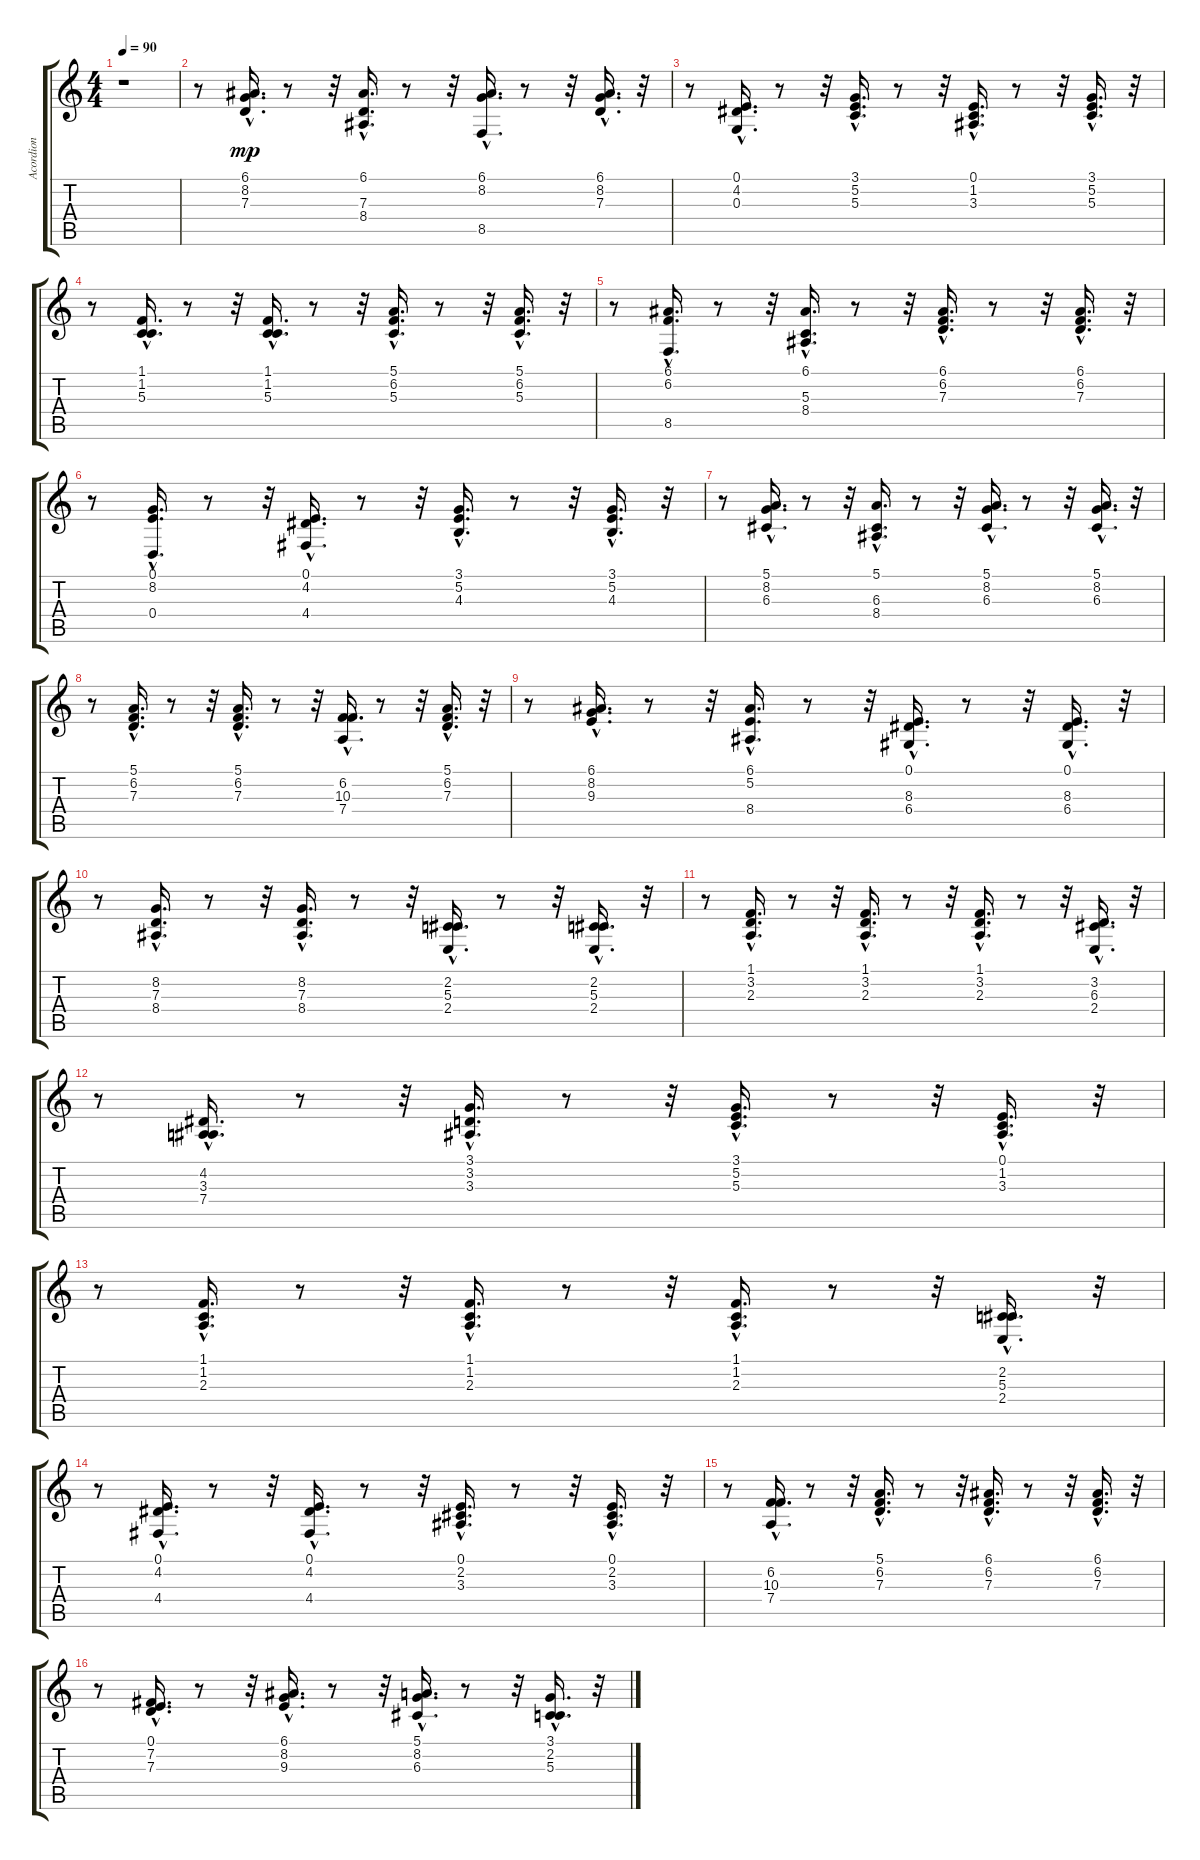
\track ("Acordion" "Acordion") {instrument tangoaccordion}
\staff {score tabs}
\tuning (E4 B3 G3 D3 A2 E2) {hide}
\ts (4 4)
\tempo 90
\clef g2
\ks c
r.1{dy mp instrument tangoaccordion} |
r.8 (6.1{hac} 8.2{hac} 7.3{hac}).16{d} r.8 r.32 (6.1{hac} 7.3{hac} 8.4{hac}).16{d} r.8 r.32 (6.1{hac} 8.2{hac} 8.5{hac}).16{d} r.8 r.32 (6.1{hac} 8.2{hac} 7.3{hac}).16{d} r.32 |
r.8 (0.1{hac} 4.2{hac} 0.3{hac}).16{d} r.8 r.32 (3.1{hac} 5.2{hac} 5.3{hac}).16{d} r.8 r.32 (0.1{hac} 1.2{hac} 3.3{hac}).16{d} r.8 r.32 (3.1{hac} 5.2{hac} 5.3{hac}).16{d} r.32 |
r.8 (1.1{hac} 1.2{hac} 5.3{hac}).16{d} r.8 r.32 (1.1{hac} 1.2{hac} 5.3{hac}).16{d} r.8 r.32 (5.1{hac} 6.2{hac} 5.3{hac}).16{d} r.8 r.32 (5.1{hac} 6.2{hac} 5.3{hac}).16{d} r.32 |
r.8 (6.1{hac} 6.2{hac} 8.5{hac}).16{d} r.8 r.32 (6.1{hac} 5.3{hac} 8.4{hac}).16{d} r.8 r.32 (6.1{hac} 6.2{hac} 7.3{hac}).16{d} r.8 r.32 (6.1{hac} 6.2{hac} 7.3{hac}).16{d} r.32 |
r.8 (0.1{hac} 8.2{hac} 0.4{hac}).16{d} r.8 r.32 (0.1{hac} 4.2{hac} 4.4{hac}).16{d} r.8 r.32 (3.1{hac} 5.2{hac} 4.3{hac}).16{d} r.8 r.32 (3.1{hac} 5.2{hac} 4.3{hac}).16{d} r.32 |
r.8 (5.1{hac} 8.2{hac} 6.3{hac}).16{d} r.8 r.32 (5.1{hac} 6.3{hac} 8.4{hac}).16{d} r.8 r.32 (5.1{hac} 8.2{hac} 6.3{hac}).16{d} r.8 r.32 (5.1{hac} 8.2{hac} 6.3{hac}).16{d} r.32 |
r.8 (5.1{hac} 6.2{hac} 7.3{hac}).16{d} r.8 r.32 (5.1{hac} 6.2{hac} 7.3{hac}).16{d} r.8 r.32 (6.2{hac} 10.3{hac} 7.4{hac}).16{d} r.8 r.32 (5.1{hac} 6.2{hac} 7.3{hac}).16{d} r.32 |
r.8 (6.1{hac} 8.2{hac} 9.3{hac}).16{d} r.8 r.32 (6.1{hac} 5.2{hac} 8.4{hac}).16{d} r.8 r.32 (0.1{hac} 8.3{hac} 6.4{hac}).16{d} r.8 r.32 (0.1{hac} 8.3{hac} 6.4{hac}).16{d} r.32 |
r.8 (8.2{hac} 7.3{hac} 8.4{hac}).16{d} r.8 r.32 (8.2{hac} 7.3{hac} 8.4{hac}).16{d} r.8 r.32 (2.2{hac} 5.3{hac} 2.4{hac}).16{d} r.8 r.32 (2.2{hac} 5.3{hac} 2.4{hac}).16{d} r.32 |
r.8 (1.1{hac} 3.2{hac} 2.3{hac}).16{d} r.8 r.32 (1.1{hac} 3.2{hac} 2.3{hac}).16{d} r.8 r.32 (1.1{hac} 3.2{hac} 2.3{hac}).16{d} r.8 r.32 (3.2{hac} 6.3{hac} 2.4{hac}).16{d} r.32 |
r.8 (4.2{hac} 3.3{hac} 7.4{hac}).16{d} r.8 r.32 (3.1{hac} 3.2{hac} 3.3{hac}).16{d} r.8 r.32 (3.1{hac} 5.2{hac} 5.3{hac}).16{d} r.8 r.32 (0.1{hac} 1.2{hac} 3.3{hac}).16{d} r.32 |
r.8 (1.1{hac} 1.2{hac} 2.3{hac}).16{d} r.8 r.32 (1.1{hac} 1.2{hac} 2.3{hac}).16{d} r.8 r.32 (1.1{hac} 1.2{hac} 2.3{hac}).16{d} r.8 r.32 (2.2{hac} 5.3{hac} 2.4{hac}).16{d} r.32 |
r.8 (0.1{hac} 4.2{hac} 4.4{hac}).16{d} r.8 r.32 (0.1{hac} 4.2{hac} 4.4{hac}).16{d} r.8 r.32 (0.1{hac} 2.2{hac} 3.3{hac}).16{d} r.8 r.32 (0.1{hac} 2.2{hac} 3.3{hac}).16{d} r.32 |
r.8 (6.2{hac} 10.3{hac} 7.4{hac}).16{d} r.8 r.32 (5.1{hac} 6.2{hac} 7.3{hac}).16{d} r.8 r.32 (6.1{hac} 6.2{hac} 7.3{hac}).16{d} r.8 r.32 (6.1{hac} 6.2{hac} 7.3{hac}).16{d} r.32 |
r.8 (0.1{hac} 7.2{hac} 7.3{hac}).16{d} r.8 r.32 (6.1{hac} 8.2{hac} 9.3{hac}).16{d} r.8 r.32 (5.1{hac} 8.2{hac} 6.3{hac}).16{d} r.8 r.32 (3.1{hac} 2.2{hac} 5.3{hac}).16{d} r.32
